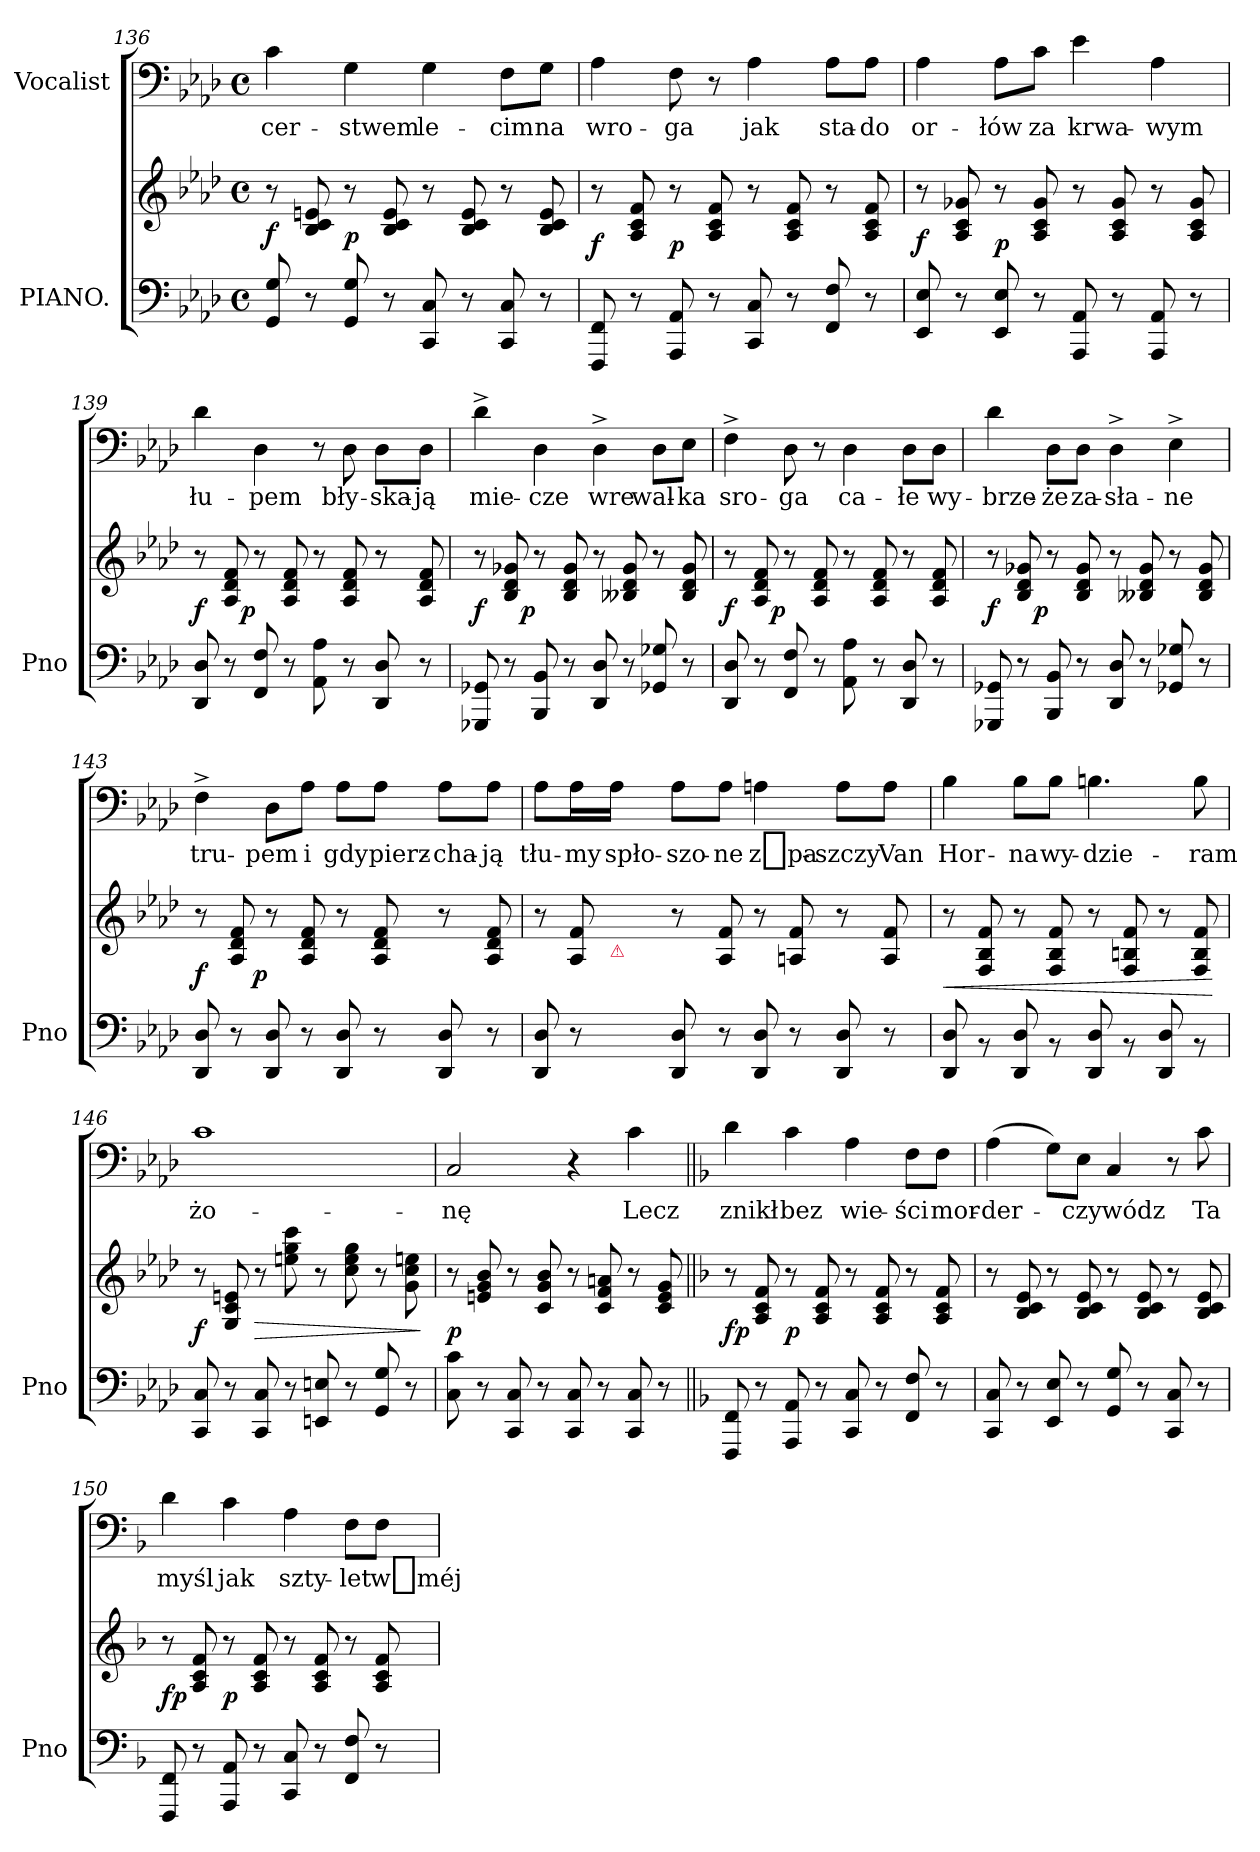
**kern	**kern	**dynam	**kern	**text
*part2	*part2	*part2	*part1	*part1
*staff3	*staff2	*staff2/3	*staff1	*staff1
*I"PIANO.	*	*	*I"Vocalist	*
*I'Pno	*	*	*	*
*clefF4	*clefG2	*	*clefF4	*
*k[b-e-a-d-]	*k[b-e-a-d-]	*	*k[b-e-a-d-]	*
*M4/4	*M4/4	*	*M4/4	*
*met(c)	*met(c)	*	*met(c)	*
=136	=136	=136	=136	=136
8GG/ 8G/	8r	f	4c\	-cer-
8r	8B-/ 8c/ 8en/	.	.	.
8GG/ 8G/	8r	p	4G\	-stwem
8r	8B-/ 8c/ 8e/	.	.	.
8CC/ 8C/	8r	.	4G\	le-
8r	8B-/ 8c/ 8e/	.	.	.
8CC/ 8C/	8r	.	8F\L	-cim
8r	8B-/ 8c/ 8e/	.	8G\J	na
=137	=137	=137	=137	=137
8FFF/ 8FF/	8r	f	4A-\	wro-
8r	8A-/ 8c/ 8f/	.	.	.
8AAA-/ 8AA-/	8r	p	8F\	-ga
8r	8A-/ 8c/ 8f/	.	8r	.
8CC/ 8C/	8r	.	4A-\	jak
8r	8A-/ 8c/ 8f/	.	.	.
8FF/ 8F/	8r	.	8A-\L	sta-
8r	8A-/ 8c/ 8f/	.	8A-\J	-do
=138	=138	=138	=138	=138
8EE-/ 8E-/	8r	f	4A-\	or-
8r	8A-/ 8c/ 8g-X/	.	.	.
8EE-/ 8E-/	8r	p	8A-\L	-łów
8r	8A-/ 8c/ 8g-/	.	8c\J	za
8AAA-/ 8AA-/	8r	.	4e-\	krwa-
8r	8A-/ 8c/ 8g-/	.	.	.
8AAA-/ 8AA-/	8r	.	4A-\	-wym
8r	8A-/ 8c/ 8g-/	.	.	.
=139	=139	=139	=139	=139
8DD-/ 8D-/	8r	f	4d-\	łu-
8r	8A-/ 8d-/ 8f/	.	.	.
!	!	!LO:DY:rj	!	!
8FF/ 8F/	8r	p	4D-\	-pem
8r	8A-/ 8d-/ 8f/	.	.	.
8AA-\ 8A-\	8r	.	8r	.
8r	8A-/ 8d-/ 8f/	.	8D-\	bły-
8DD-/ 8D-/	8r	.	8D-\L	-ska-
8r	8A-/ 8d-/ 8f/	.	8D-\J	-ją
=140	=140	=140	=140	=140
8GGG-X/ 8GG-X/	8r	f	4d-^\	mie-
8r	8B-/ 8d-/ 8g-X/	.	.	.
!	!	!LO:DY:rj	!	!
8BBB-/ 8BB-/	8r	p	4D-\	-cze
8r	8B-/ 8d-/ 8g-/	.	.	.
8DD-/ 8D-/	8r	.	4D-^\	wre
8r	8B--X/ 8d-/ 8g-/	.	.	.
8GG-X/ 8G-X/	8r	.	8D-\L	wal-
8r	8B--/ 8d-/ 8g-/	.	8E-\J	-ka
=141	=141	=141	=141	=141
8DD-/ 8D-/	8r	f	4F^\	sro-
8r	8A-/ 8d-/ 8f/	.	.	.
!	!	!LO:DY:rj	!	!
8FF/ 8F/	8r	p	8D-\	-ga
8r	8A-/ 8d-/ 8f/	.	8r	.
8AA-\ 8A-\	8r	.	4D-\	ca-
8r	8A-/ 8d-/ 8f/	.	.	.
8DD-/ 8D-/	8r	.	8D-\L	-łe
8r	8A-/ 8d-/ 8f/	.	8D-\J	wy-
=142	=142	=142	=142	=142
8GGG-X/ 8GG-X/	8r	f	4d-\	-brze-
8r	8B-/ 8d-/ 8g-X/	.	.	.
!	!	!LO:DY:rj	!	!
8BBB-/ 8BB-/	8r	p	8D-\L	-że
8r	8B-/ 8d-/ 8g-/	.	8D-\J	za-
8DD-/ 8D-/	8r	.	4D-^\	-sła-
8r	8B--X/ 8d-/ 8g-/	.	.	.
8GG-X/ 8G-X/	8r	.	4E-^\	-ne
8r	8B--/ 8d-/ 8g-/	.	.	.
=143	=143	=143	=143	=143
8DD-/ 8D-/	8r	f	4F^\	tru-
8r	8A-/ 8d-/ 8f/	.	.	.
!	!	!LO:DY:rj	!	!
8DD-/ 8D-/	8r	p	8D-\L	-pem
8r	8A-/ 8d-/ 8f/	.	8A-\J	i
8DD-/ 8D-/	8r	.	8A-\L	gdy
8r	8A-/ 8d-/ 8f/	.	8A-\J	pierz-
8DD-/ 8D-/	8r	.	8A-\L	-cha-
8r	8A-/ 8d-/ 8f/	.	8A-\J	-ją
=144	=144	=144	=144	=144
*	*^	*	*	*
8DD-/ 8D-/	8r	8.ryy	.	8A-\L	tłu-
8r	8A-/ 8f/	.	.	16A-\L	-my
!	!	!LO:TX:b:Bi:color=crimson:t=⚠	!	!	!
.	.	2ryy	.	16A-\JJ	spło-
8DD-/ 8D-/	8r	.	.	8A-\L	-szo-
8r	8A-/ 8f/	.	.	8A-\J	-ne
8DD-/ 8D-/	8r	.	.	4An\	z_pa-
8r	8An/ 8f/	.	.	.	.
.	.	4ryy	.	.	.
8DD-/ 8D-/	8r	.	.	8A\L	-szczy
8r	8A/ 8f/	.	.	8A\J	Van
.	.	16ryy	.	.	.
=145	=145	=145	=145	=145	=145
!	!LO:TX:b:Bi:color=crimson:t=⚠	!	!	!	!
*	*v	*v	*	*	*
8DD-/ 8D-/	8r	<	4B-\	Hor-
8rBB	8F/ 8B-/ 8f/	.	.	.
8DD-/ 8D-/	8r	.	8B-\L	-na
8rBB	8F/ 8B-/ 8f/	.	8B-\J	wy-
8DD-/ 8D-/	8r	.	4.Bn\	-dzie-
8rBB	8F/ 8Bn/ 8f/	.	.	.
8DD-/ 8D-/	8r	.	.	.
8rBB	8F/ 8B/ 8f/	.	8B\	-ram
.	.	[	.	.
=146	=146	=146	=146	=146
8CC/ 8C/	8r	f	1c	żo-
8r	8G/ 8c/ 8en/	.	.	.
8CC/ 8C/	8r	>	.	.
8r	8een\ 8gg\ 8ccc\	.	.	.
8EEn/ 8En/	8r	.	.	.
8r	8cc\ 8ee\ 8gg\	.	.	.
8GG/ 8G/	8r	.	.	.
8r	8g\ 8cc\ 8een\	.	.	.
.	.	]	.	.
=147	=147	=147	=147	=147
8C\ 8c\	8r	p	2C/	-nę
8r	8en/ 8g/ 8b-/	.	.	.
8CC/ 8C/	8r	.	.	.
8r	8c/ 8g/ 8b-/	.	.	.
8CC/ 8C/	8r	.	4r	.
8r	8c/ 8f/ 8an/	.	.	.
8CC/ 8C/	8r	.	4c\	Lecz
8r	8c/ 8e/ 8g/	.	.	.
=148||	=148||	=148||	=148||	=148||
*k[b-]	*k[b-]	*	*k[b-]	*
8FFF/ 8FF/	8r	fp	4d\	znikł
8r	8A/ 8c/ 8f/	.	.	.
8AAA/ 8AA/	8r	p	4c\	bez
8r	8A/ 8c/ 8f/	.	.	.
8CC/ 8C/	8r	.	4A\	wie-
8r	8A/ 8c/ 8f/	.	.	.
8FF/ 8F/	8r	.	8F\L	-ści
8r	8A/ 8c/ 8f/	.	8F\J	mor-
=149	=149	=149	=149	=149
8CC/ 8C/	8r	.	(4A\	-der-
8r	8B-/ 8c/ 8e/	.	.	.
8EE/ 8E/	8r	.	8G\L)	.
8r	8B-/ 8c/ 8e/	.	8E\J	-czy
8GG/ 8G/	8r	.	4C/	wódz
8r	8B-/ 8c/ 8e/	.	.	.
8CC/ 8C/	8r	.	8r	.
8r	8B-/ 8c/ 8e/	.	8c\	Ta
=150	=150	=150	=150	=150
8FFF/ 8FF/	8r	fp	4d\	myśl
8r	8A/ 8c/ 8f/	.	.	.
8AAA/ 8AA/	8r	p	4c\	jak
8r	8A/ 8c/ 8f/	.	.	.
8CC/ 8C/	8r	.	4A\	szty-
8r	8A/ 8c/ 8f/	.	.	.
8FF/ 8F/	8r	.	8F\L	-let
8r	8A/ 8c/ 8f/	.	8F\J	w_méj
=	=	=	=	=
*-	*-	*-	*-	*-
